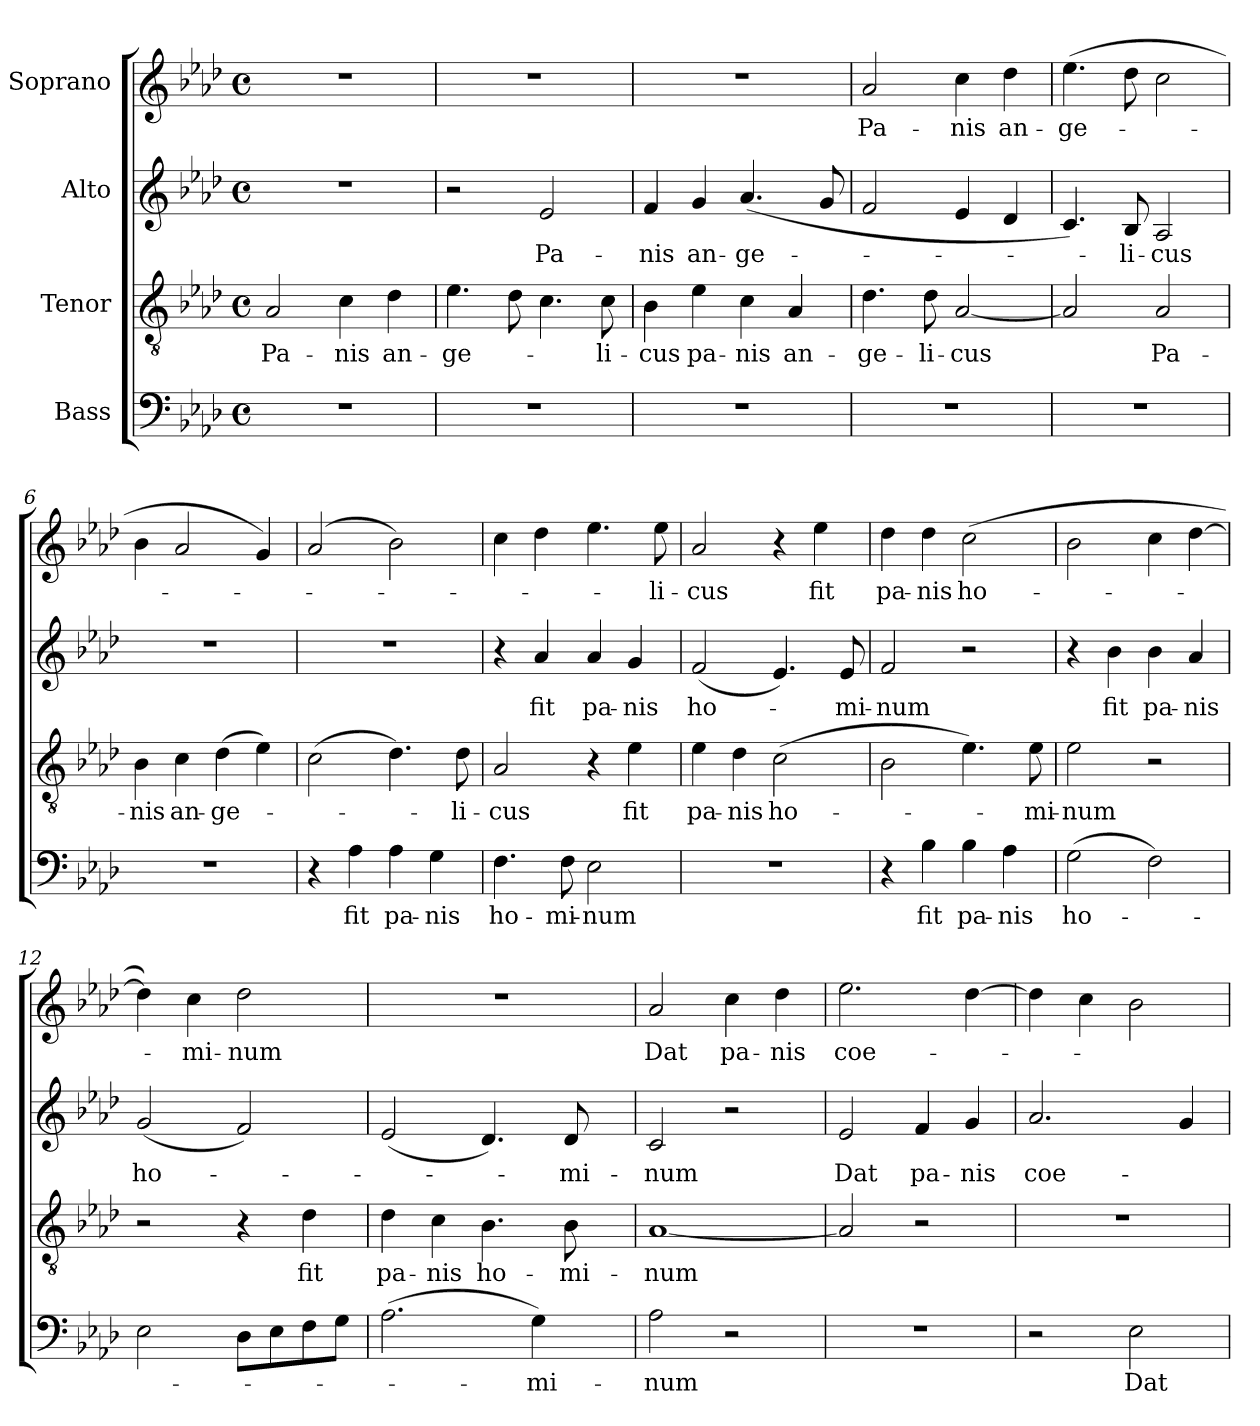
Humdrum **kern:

**kern	**text	**kern	**text	**kern	**text	**kern	**text
*part4	*part4	*part3	*part3	*part2	*part2	*part1	*part1
*staff4	*staff4	*staff3	*staff3	*staff2	*staff2	*staff1	*staff1
*I"Bass	*	*I"Tenor	*	*I"Alto	*	*I"Soprano	*
*clefF4	*	*clefGv2	*	*clefG2	*	*clefG2	*
*k[b-e-a-d-]	*	*k[b-e-a-d-]	*	*k[b-e-a-d-]	*	*k[b-e-a-d-]	*
*A-:	*	*A-:	*	*A-:	*	*A-:	*
*M4/4	*	*M4/4	*	*M4/4	*	*M4/4	*
*met(c)	*	*met(c)	*	*met(c)	*	*met(c)	*
=1	=1	=1	=1	=1	=1	=1	=1
!	!	!	!LO:LY:b	!	!	!	!
1r	.	2A-/	Pa-	1r	.	1r	.
!	!	!	!LO:LY:b	!	!	!	!
.	.	4c\	-nis	.	.	.	.
!	!	!	!LO:LY:b	!	!	!	!
.	.	4d-\	an-	.	.	.	.
=2	=2	=2	=2	=2	=2	=2	=2
!	!	!	!LO:LY:b	!	!	!	!
1r	.	4.e-\	-ge-	2r	.	1r	.
.	.	8d-\	.	.	.	.	.
!	!	!	!	!	!LO:LY:b	!	!
.	.	4.c\	.	2e-/	Pa-	.	.
!	!	!	!LO:LY:b	!	!	!	!
.	.	8c\	-li-	.	.	.	.
=3	=3	=3	=3	=3	=3	=3	=3
!	!	!	!LO:LY:b	!	!LO:LY:b	!	!
1r	.	4B-\	-cus	4f/	-nis	1r	.
!	!	!	!LO:LY:b	!	!LO:LY:b	!	!
.	.	4e-\	pa-	4g/	an-	.	.
!	!	!	!LO:LY:b	!	!LO:LY:b	!	!
.	.	4c\	-nis	(<4.a-/	-ge-	.	.
!	!	!	!LO:LY:b	!	!	!	!
.	.	4A-/	an-	.	.	.	.
.	.	.	.	8g/	.	.	.
=4	=4	=4	=4	=4	=4	=4	=4
!	!	!	!LO:LY:b	!	!	!	!LO:LY:b
1r	.	4.d-\	-ge-	2f/	.	2a-/	Pa-
!	!	!	!LO:LY:b	!	!	!	!
.	.	8d-\	-li-	.	.	.	.
!	!	!	!LO:LY:b	!	!	!	!LO:LY:b
.	.	[2A-/	-cus	4e-/	.	4cc\	-nis
!	!	!	!	!	!	!	!LO:LY:b
.	.	.	.	4d-/	.	4dd-\	an-
=5	=5	=5	=5	=5	=5	=5	=5
!	!	!	!	!	!	!	!LO:LY:b
1r	.	2A-/]	.	4.c/)	.	(>4.ee-\	-ge-
!	!	!	!	!	!LO:LY:b	!	!
.	.	.	.	8B-/	-li-	8dd-\	.
!	!	!	!LO:LY:b	!	!LO:LY:b	!	!
.	.	2A-/	Pa-	2A-/	-cus	2cc\	.
=6	=6	=6	=6	=6	=6	=6	=6
!	!	!	!LO:LY:b	!	!	!	!
1r	.	4B-\	-nis	1r	.	4b-\	.
!	!	!	!LO:LY:b	!	!	!	!
.	.	4c\	an-	.	.	2a-/	.
!	!	!	!LO:LY:b	!	!	!	!
.	.	(>4d-\	-ge-	.	.	.	.
.	.	4e-\)	.	.	.	4g/)	.
!!LO:LB:g=z
=7	=7	=7	=7	=7	=7	=7	=7
4r	.	(>2c\	.	1r	.	(>2a-/	.
!	!LO:LY:b	!	!	!	!	!	!
4A-\	fit	.	.	.	.	.	.
!	!LO:LY:b	!	!	!	!	!	!
4A-\	pa-	4.d-\)	.	.	.	2b-\)	.
!	!LO:LY:b	!	!	!	!	!	!
4G\	-nis	.	.	.	.	.	.
!	!	!	!LO:LY:b	!	!	!	!
.	.	8d-\	-li-	.	.	.	.
=8	=8	=8	=8	=8	=8	=8	=8
!	!LO:LY:b	!	!LO:LY:b	!	!	!	!
4.F\	ho-	2A-/	-cus	4r	.	4cc\	.
!	!	!	!	!	!LO:LY:b	!	!
.	.	.	.	4a-/	fit	4dd-\	.
!	!LO:LY:b	!	!	!	!	!	!
8F\	-mi-	.	.	.	.	.	.
!	!LO:LY:b	!	!	!	!LO:LY:b	!	!
2E-\	-num	4r	.	4a-/	pa-	4.ee-\	.
!	!	!	!LO:LY:b	!	!LO:LY:b	!	!
.	.	4e-\	fit	4g/	-nis	.	.
!	!	!	!	!	!	!	!LO:LY:b
.	.	.	.	.	.	8ee-\	-li-
=9	=9	=9	=9	=9	=9	=9	=9
!	!	!	!LO:LY:b	!	!LO:LY:b	!	!LO:LY:b
1r	.	4e-\	pa-	(<2f/	ho-	2a-/	-cus
!	!	!	!LO:LY:b	!	!	!	!
.	.	4d-\	-nis	.	.	.	.
!	!	!	!LO:LY:b	!	!	!	!
.	.	(>2c\	ho-	4.e-/)	.	4r	.
!	!	!	!	!	!	!	!LO:LY:b
.	.	.	.	.	.	4ee-\	fit
!	!	!	!	!	!LO:LY:b	!	!
.	.	.	.	8e-/	-mi-	.	.
=10	=10	=10	=10	=10	=10	=10	=10
!	!	!	!	!	!LO:LY:b	!	!LO:LY:b
4r	.	2B-\	.	2f/	-num	4dd-\	pa-
!	!LO:LY:b	!	!	!	!	!	!LO:LY:b
4B-\	fit	.	.	.	.	4dd-\	-nis
!	!LO:LY:b	!	!	!	!	!	!LO:LY:b
4B-\	pa-	4.e-\)	.	2r	.	(>2cc\	ho-
!	!LO:LY:b	!	!	!	!	!	!
4A-\	-nis	.	.	.	.	.	.
!	!	!	!LO:LY:b	!	!	!	!
.	.	8e-\	-mi-	.	.	.	.
=11	=11	=11	=11	=11	=11	=11	=11
!	!LO:LY:b	!	!LO:LY:b	!	!	!	!
(>2G\	ho-	2e-\	-num	4r	.	2b-\	.
!	!	!	!	!	!LO:LY:b	!	!
.	.	.	.	4b-\	fit	.	.
!	!	!	!	!	!LO:LY:b	!	!
2F\)	.	2r	.	4b-\	pa-	4cc\	.
!	!	!	!	!	!LO:LY:b	!	!
.	.	.	.	4a-/	-nis	[4dd-\	.
=12	=12	=12	=12	=12	=12	=12	=12
!	!	!	!	!	!LO:LY:b	!	!
2E-\	.	2r	.	(<2g/	ho-	4dd-\])	.
!	!	!	!	!	!	!	!LO:LY:b
.	.	.	.	.	.	4cc\	-mi-
!	!	!	!	!	!	!	!LO:LY:b
8D-\L	.	4r	.	2f/)	.	2dd-\	-num
8E-\	.	.	.	.	.	.	.
!	!	!	!LO:LY:b	!	!	!	!
8F\	.	4d-\	fit	.	.	.	.
8G\J	.	.	.	.	.	.	.
!!LO:PB:g=z
=13	=13	=13	=13	=13	=13	=13	=13
!	!	!	!LO:LY:b	!	!	!	!
(>2.A-\	.	4d-\	pa-	(<2e-/	.	1r	.
!	!	!	!LO:LY:b	!	!	!	!
.	.	4c\	-nis	.	.	.	.
!	!	!	!LO:LY:b	!	!	!	!
.	.	4.B-\	ho-	4.d-/)	.	.	.
!	!LO:LY:b	!	!	!	!	!	!
4G\)	-mi-	.	.	.	.	.	.
!	!	!	!LO:LY:b	!	!LO:LY:b	!	!
.	.	8B-\	-mi-	8d-/	-mi-	.	.
=14	=14	=14	=14	=14	=14	=14	=14
!	!LO:LY:b	!	!LO:LY:b	!	!LO:LY:b	!	!LO:LY:b
2A-\	-num	[1A-	-num	2c/	-num	2a-/	Dat
!	!	!	!	!	!	!	!LO:LY:b
2r	.	.	.	2r	.	4cc\	pa-
!	!	!	!	!	!	!	!LO:LY:b
.	.	.	.	.	.	4dd-\	-nis
=15	=15	=15	=15	=15	=15	=15	=15
!	!	!	!	!	!LO:LY:b	!	!LO:LY:b
1r	.	2A-/]	.	2e-/	Dat	2.ee-\	coe-
!	!	!	!	!	!LO:LY:b	!	!
.	.	2r	.	4f/	pa-	.	.
!	!	!	!	!	!LO:LY:b	!	!
.	.	.	.	4g/	-nis	[4dd-\	.
=16	=16	=16	=16	=16	=16	=16	=16
!	!	!	!	!	!LO:LY:b	!	!
2r	.	1r	.	2.a-/	coe-	4dd-\]	.
.	.	.	.	.	.	4cc\	.
!	!LO:LY:b	!	!	!	!	!	!
2E-\	Dat	.	.	.	.	2b-\	.
.	.	.	.	4g/	.	.	.
=	=	=	=	=	=	=	=
*-	*-	*-	*-	*-	*-	*-	*-
